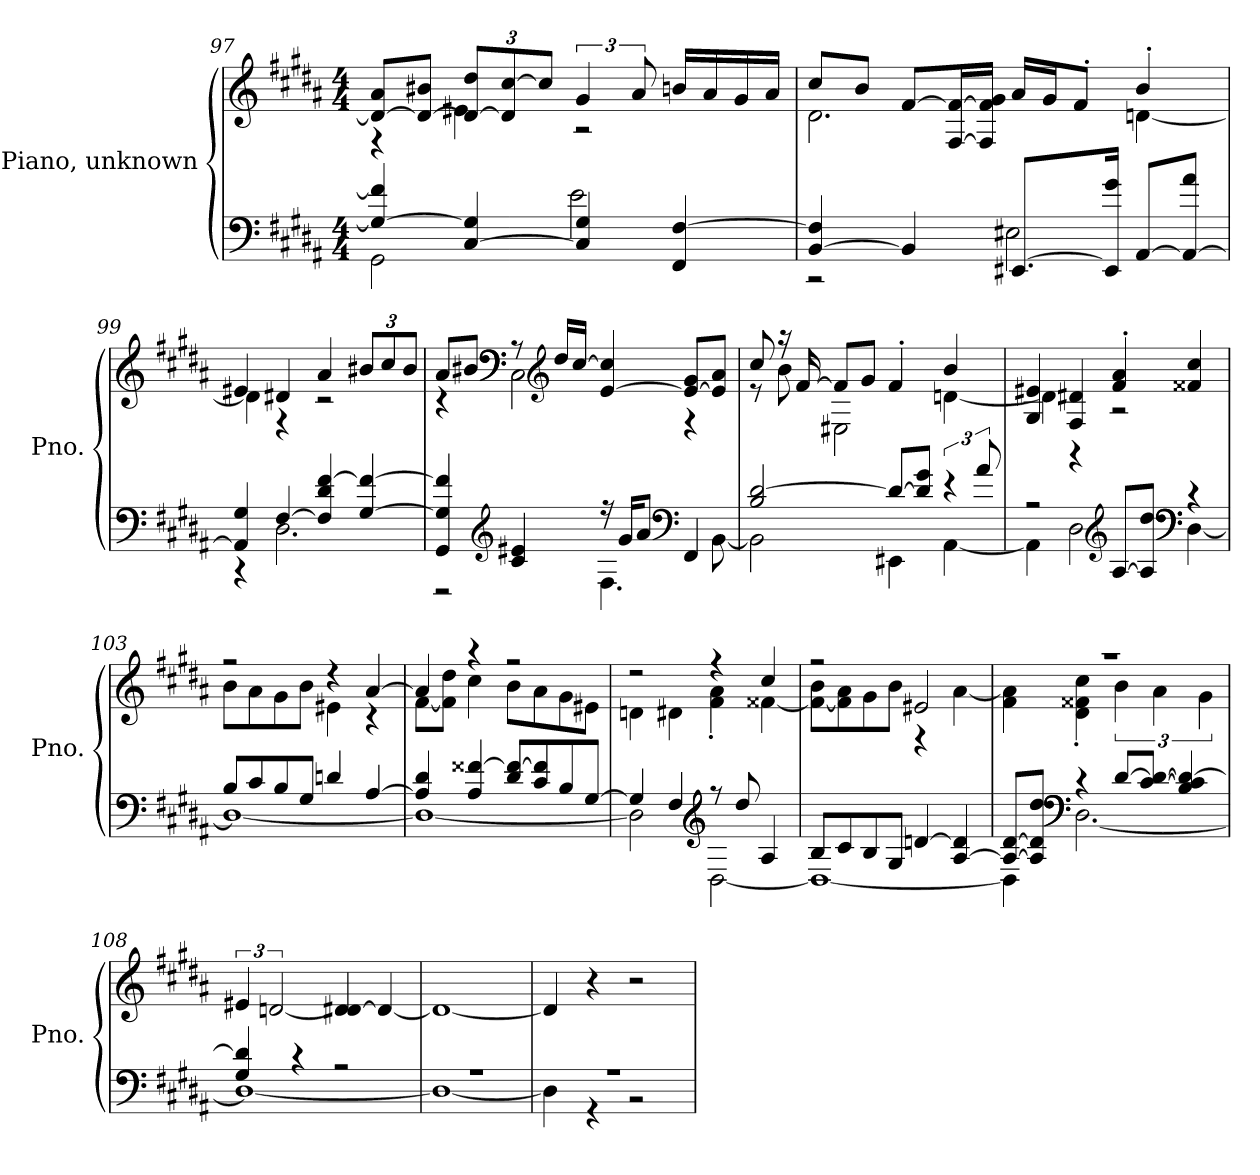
**kern	**kern
*part1	*part1
*staff2	*staff1
*I"Piano, unknown	*
*I'Pno.	*
!!LO:LB:g=z
*clefF4	*clefG2
*k[f#c#g#d#a#]	*k[f#c#g#d#a#]
*M4/4	*M4/4
=97	=97
*^	*^
4G#/_ 4f#/]	2GG#\	8d#/_ 8a#/L	4r
.	.	8d#/_ 8b#X/J	.
*	*	*Xbrackettup	*
[4C#/ 4G#/]	.	12d#/_ 12dd#/L	4e#X\
.	.	12d#/] [12cc#/	.
.	.	12cc#/J]	.
*	*	*brackettup	*
4C#/] 4G#/	2e\	6g#/	2r
.	.	12a#/	.
4FF#/ [4F#/	.	16bn/LL	.
.	.	16a#/	.
.	.	16g#/	.
.	.	16a#/JJ	.
=98	=98	=98	=98
[4BB/ 4F#/]	2r	8cc#/L	2.d#\
.	.	8b/J	.
4BB/]	.	[8f#/L	.
.	.	[16F#/ 16f#/_L	.
.	.	16F#/] 16f#/] 16g#/JJ	.
[8.EE#X/L	2E#X\	16a#/LL	.
.	.	16g#/J	.
.	.	8f#'/J	.
16EE#/] 16g#/Jk	.	.	.
[8AA#/L	.	4b'/	[4dn\
8AA#/_ 8a#/J	.	.	.
=99	=99	=99	=99
4AA#/] 4G#/	4r	4e#X/	4d\]
[4F#/	2.D#\	4d#X/	4r
4F#/] 4d#/ [4f#/	.	4a#/	2r
*	*	*Xbrackettup	*
[4G#/ 4f#/_	.	12b#X/L	.
.	.	12cc#/	.
.	.	12b#/J	.
!!LO:LB:g=z	!!
=100	=100	=100	=100
4GG#/ 4G#/] 4f#/]	2r	8a#/L	4r
.	.	8b#X/J	.
*clefG2	*	*clefF4	*
4c#/ 4e#X/	.	8r	2C#\
*	*	*clefG2	*
.	.	16dd#/LL	.
.	.	[16cc#/JJ	.
16r	4.F#\	[4e/ 4cc#/]	.
16g#/KL	.	.	.
8a#/J	.	.	.
*clefF4	*	*	*
4FF#/	.	8e/_ 8g#/L	4r
.	[8BB\	8e/] 8a#/J	.
=101	=101	=101	=101
2B/ [2d#/	2BB\]	8cc#/	8r
.	.	16r	8b\
.	.	[16f#/	.
.	.	8f#/L]	2E#X\
.	.	8g#/J	.
8d#/L_	4EE#X\	4f#'/	.
8d#/] 8g#/J	.	.	.
6r	[4AA#\	4b/	[4dn\
12a#/	.	.	.
=102	=102	=102	=102
2r	4AA#\]	4G#/ 4e#X/	4d\]
.	2D#\	4F#/ 4d#X/	4r
*clefG2	*	*	*
[8A#/L	.	4f#/' 4a#/'	2r
8A#/] 8dd#/J	.	.	.
*clefF4	*	*	*
4r	[4D#\	4f##X/ 4cc#/	.
!!LO:LB:g=z	!!
=103	=103	=103	=103
8B/L	1D#_	2r	8b\L
8c#/	.	.	8a#\
8B/	.	.	8g#\
8G#/J	.	.	8b\J
4dn/	.	4r	4e#X\
[4A#/	.	[4a#/	4r
=104	=104	=104	=104
4A#/] 4d#/	1D#_	4a#/]	[8f#\L
.	.	.	8f#\] 8dd#\J
4A#/ [4f##X/	.	4r	4cc#\
8d#/ 8f##/_L	.	2r	8b\L
8c#/ 8f##/]	.	.	8a#\
8B/	.	.	8g#\
[8G#/J	.	.	8e#X\J
=105	=105	=105	=105
4G#/]	2D#\]	2r	4dn\
4F#/	.	.	4d#X\
*clefG2	*	*	*
8r	[2D#\	4r	4f#\' 4a#\'
8dd#/	.	.	.
4A#/	.	4cc#/	[4f##X\
=106	=106	=106	=106
8B/L	1D#_	2r	8f##\_ 8b\L
8c#/	.	.	8f##\] 8a#\
8B/	.	.	8g#\
8G#/J	.	.	8b\J
[4dn/	.	2e#X/	4r
[4A#/ 4d/]	.	.	[4a#\
!!LO:LB:g=z	!!
=107	=107	=107	=107
8A#/_ [8d#/L	4D#\]	1r	4f#\ 4a#\]
8A#/] 8d#/] 8dd#/J	.	.	.
*clefF4	*	*	*
4r	[2.D#\	.	4d#\' 4f##X\' 4cc#\'
*	*	*	*brackettup
[8d#/L	.	.	6b\
[8c#/ 8d#/_J	.	.	.
.	.	.	6a#\
4B/ 4c#/] 4d#/_	.	.	.
.	.	.	6g#\
*	*	*v	*v
=108	=108	=108
4G#/ 4d#/]	1D#_	6e#X/
.	.	[3dn/
4r	.	.
2r	.	4d/] [4d#X/
.	.	4d#/_
=109	=109	=109
1r	1D#_	1d#_
=110	=110	=110
1r	4D#\]	4d#/]
.	4r	4r
.	2r	2r
*v	*v	*
=	=
*-	*-
